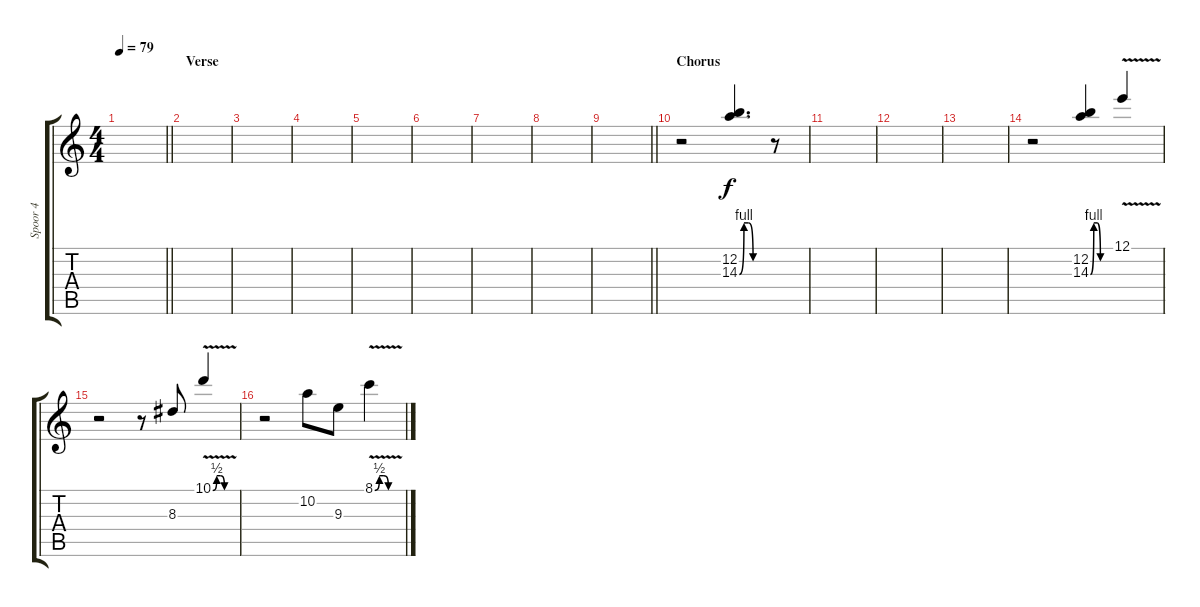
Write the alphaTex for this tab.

\track ("Spoor 4" "Spoor 4") {instrument overdrivenguitar}
\staff {score tabs}
\tuning (E4 B3 G3 D3 A2 E2) {hide}
\ts (4 4)
\tempo 79
\clef g2
\barLineRight lightlight
\ks c
|
\section ("" "Verse")
|
|
|
|
|
|
|
\barLineRight lightlight
|
\section ("" "Chorus")
r.2 (12.2 14.3{be (custom 0 0 10 4 20 4 30 0 60 0)}).4{d beam Up} r.8 |
|
|
|
r.2 (12.2 14.3{be (custom 0 0 10 4 20 4 30 0 60 0)}).4{beam Up} 12.1{v}.4{beam Up} |
r.2 r.8 8.3.8{beam Up} 10.1{be (custom 0 0 10 2 20 2 30 0 60 0) v}.4{beam Up} |
r.2 10.2.8 9.3.8 8.1{be (custom 0 0 10 2 20 2 30 0 60 0) v}.4
